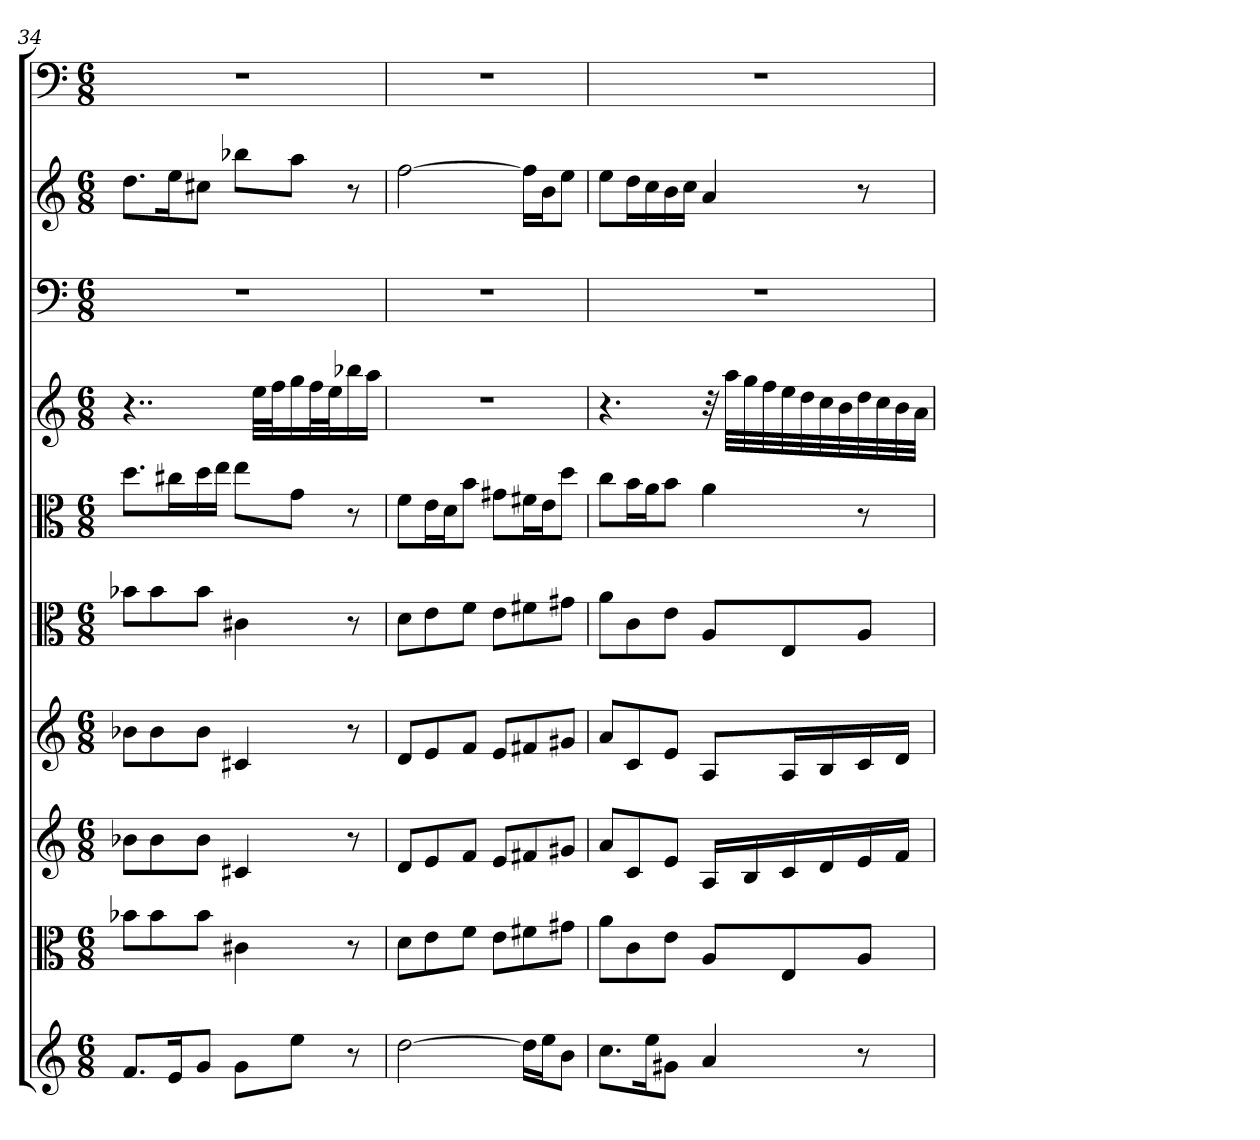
**kern	**kern	**kern	**kern	**kern	**kern	**kern	**kern	**kern	**kern
*part10	*part9	*part8	*part7	*part6	*part5	*part4	*part3	*part2	*part1
*staff10	*staff9	*staff8	*staff7	*staff6	*staff5	*staff4	*staff3	*staff2	*staff1
*	*clefC3	*	*	*clefC3	*clefC3	*	*clefF4	*	*clefF4
*k[]	*k[]	*k[]	*k[]	*k[]	*k[]	*k[]	*k[]	*k[]	*k[]
*a:	*a:	*a:	*a:	*a:	*a:	*a:	*a:	*a:	*a:
*M6/8	*M6/8	*M6/8	*M6/8	*M6/8	*M6/8	*M6/8	*M6/8	*M6/8	*M6/8
=34	=34	=34	=34	=34	=34	=34	=34	=34	=34
8.fL	8b-X\L	8b-XL	8b-XL	8b-X\L	8.dd\L	4..r	2.r	8.ddL	2.r
.	8b-\	8b-	8b-	8b-\	.	.	.	.	.
16eK	.	.	.	.	16cc#X\L	.	.	16eeK	.
8gJ	8b-\J	8b-J	8b-J	8b-\J	16dd\	.	.	8cc#XJ	.
.	.	.	.	.	16ee\JJ	.	.	.	.
8gL	4c#X	4c#X	4c#X	4c#X	8ee\L	.	.	8bb-XL	.
.	.	.	.	.	.	32eeLLL	.	.	.
.	.	.	.	.	.	32ffJ	.	.	.
8eeJ	.	.	.	.	8g\J	16gg	.	8aaJ	.
.	.	.	.	.	.	32ffL	.	.	.
.	.	.	.	.	.	32eeJ	.	.	.
8r	8r	8r	8r	8r	8r	16bb-X	.	8r	.
.	.	.	.	.	.	16aaJJ	.	.	.
=35	=35	=35	=35	=35	=35	=35	=35	=35	=35
[2dd	8d\L	8dL	8dL	8d\L	8f\L	2.r	2.r	[2ff	2.r
.	8e\	8e	8e	8e\	16e\L	.	.	.	.
.	.	.	.	.	16d\J	.	.	.	.
.	8f\J	8fJ	8fJ	8f\J	8b\J	.	.	.	.
.	8e\L	8eL	8eL	8e\L	8g#X\L	.	.	.	.
16ddLL]	8f#X\	8f#X	8f#X	8f#X\	16f#X\L	.	.	16ffLL]	.
16eeJ	.	.	.	.	16e\J	.	.	16bJ	.
8bJ	8g#X\J	8g#XJ	8g#XJ	8g#X\J	8dd\J	.	.	8eeJ	.
=36	=36	=36	=36	=36	=36	=36	=36	=36	=36
8.ccL	8a\L	8aL	8aL	8a\L	8cc\L	4.r	2.r	8eeL	2.r
.	8c\	8c	8c	8c\	16b\L	.	.	16ddL	.
16eeK	.	.	.	.	16a\J	.	.	16cc	.
8g#XJ	8e\J	8eJ	8eJ	8e\J	8b\J	.	.	16b	.
.	.	.	.	.	.	.	.	16ccJJ	.
4a	8A/L	16ALL	8AL	8A/L	4a	32r	.	4a	.
.	.	.	.	.	.	32aaLLL	.	.	.
.	.	16B	.	.	.	32gg	.	.	.
.	.	.	.	.	.	32ff	.	.	.
.	8E/	16c	16AL	8E/	.	32ee	.	.	.
.	.	.	.	.	.	32dd	.	.	.
.	.	16d	16B	.	.	32cc	.	.	.
.	.	.	.	.	.	32b	.	.	.
8r	8A/J	16e	16c	8A/J	8r	32dd	.	8r	.
.	.	.	.	.	.	32cc	.	.	.
.	.	16fJJ	16dJJ	.	.	32b	.	.	.
.	.	.	.	.	.	32aJJJ	.	.	.
=	=	=	=	=	=	=	=	=	=
*-	*-	*-	*-	*-	*-	*-	*-	*-	*-
